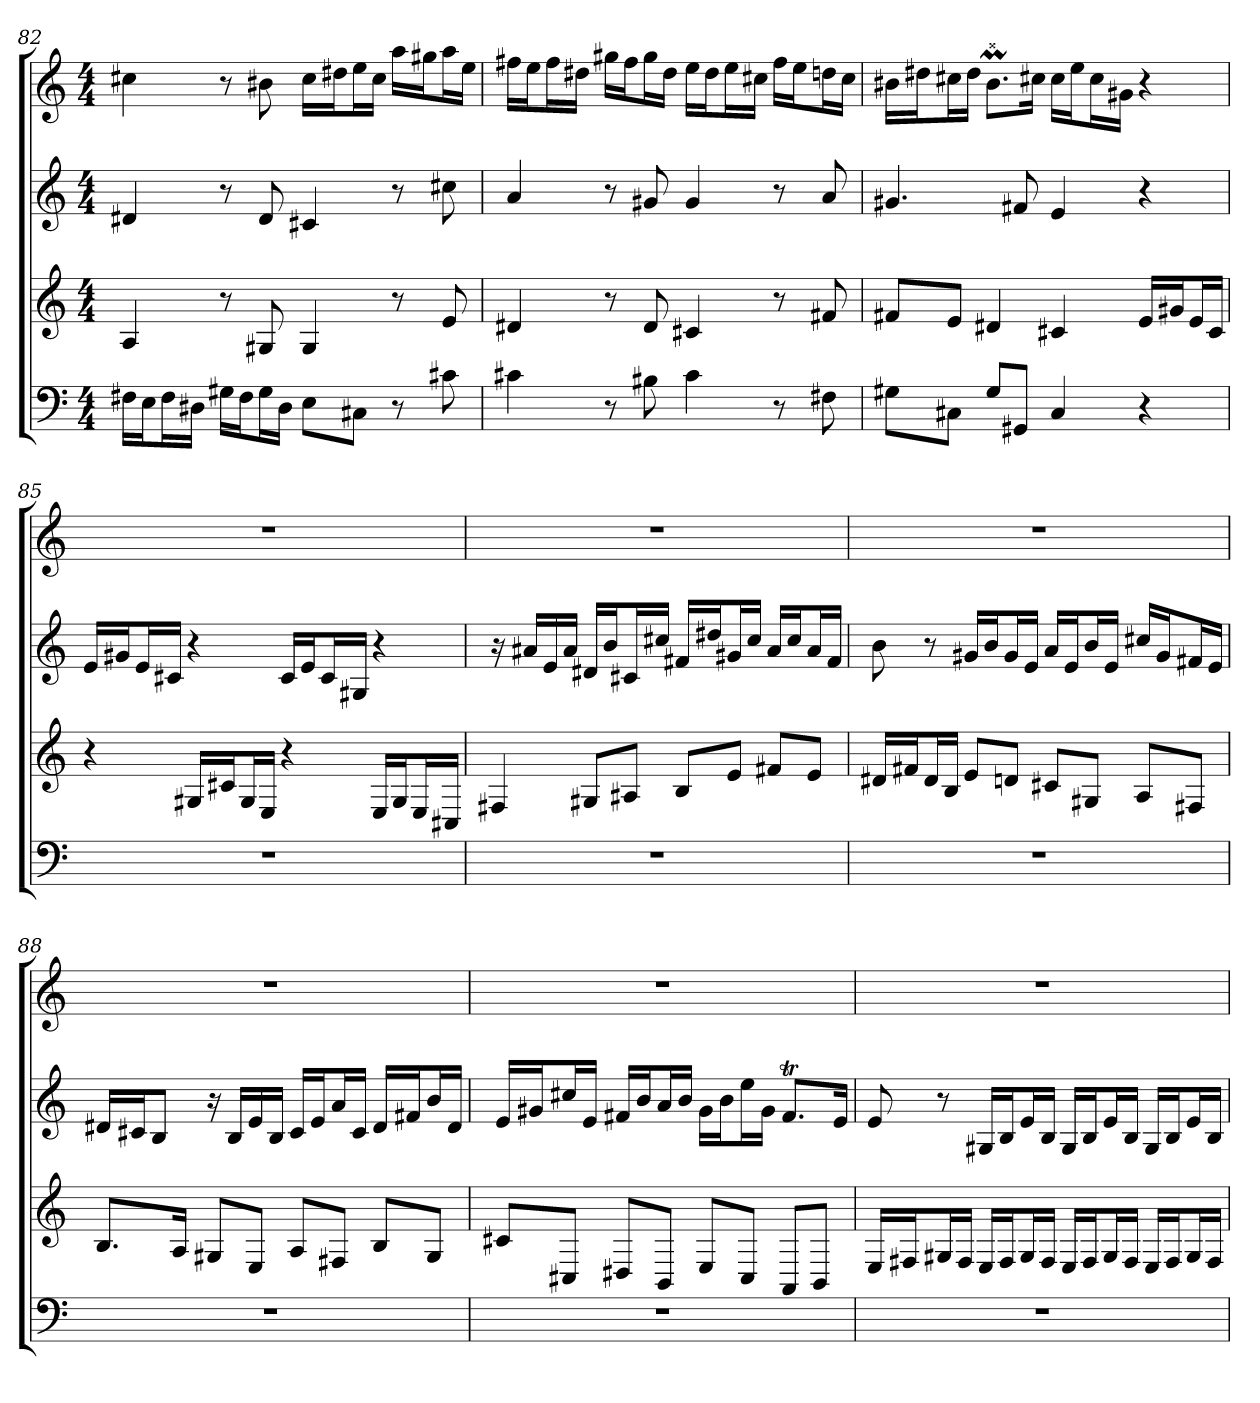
**kern	**kern	**kern	**kern
*part4	*part3	*part2	*part1
*staff4	*staff3	*staff2	*staff1
*M4/4	*M4/4	*M4/4	*M4/4
=82	=82	=82	=82
16F#XLL	4A	4d#X	4cc#X
16EJ	.	.	.
16F#L	.	.	.
16D#XJJ	.	.	.
16G#XLL	8r	8r	8r
16F#J	.	.	.
16G#L	8G#X	8d#	8b#X
16D#JJ	.	.	.
8EL	4G#	4c#X	16cc#LL
.	.	.	16dd#XJ
8C#XJ	.	.	16eeL
.	.	.	16cc#JJ
8r	8r	8r	16aaLL
.	.	.	16gg#XJ
8c#X	8e	8cc#X	16aaL
.	.	.	16eeJJ
=83	=83	=83	=83
4c#X	4d#X	4a	16ff#XLL
.	.	.	16eeJ
.	.	.	16ff#L
.	.	.	16dd#XJJ
8r	8r	8r	16gg#XLL
.	.	.	16ff#J
8B#X	8d#	8g#X	16gg#L
.	.	.	16dd#JJ
4c#	4c#X	4g#	16eeLL
.	.	.	16dd#J
.	.	.	16eeL
.	.	.	16cc#XJJ
8r	8r	8r	16ff#LL
.	.	.	16eeJ
8F#X	8f#X	8a	16ddnL
.	.	.	16cc#JJ
=84	=84	=84	=84
8G#XL	8f#XL	4.g#X	16b#XLL
.	.	.	16dd#XJ
8C#XJ	8eJ	.	16cc#XL
.	.	.	16dd#JJ
!	!	!	!LO:MOR:acc=##
8G#L	4d#X	.	8.b#ML
8GG#XJ	.	8f#X	.
.	.	.	16cc#XJk
4C#	4c#X	4e	16cc#LL
.	.	.	16eeJ
.	.	.	16cc#L
.	.	.	16g#XJJ
4r	16eLL	4r	4r
.	16g#XJ	.	.
.	16eL	.	.
.	16c#JJ	.	.
=85	=85	=85	=85
1r	4r	16eLL	1r
.	.	16g#XJ	.
.	.	16eL	.
.	.	16c#XJJ	.
.	16G#XLL	4r	.
.	16c#XJ	.	.
.	16G#L	.	.
.	16EJJ	.	.
.	4r	16c#LL	.
.	.	16eJ	.
.	.	16c#L	.
.	.	16G#XJJ	.
.	16ELL	4r	.
.	16G#J	.	.
.	16EL	.	.
.	16C#XJJ	.	.
=86	=86	=86	=86
1r	4F#X	16r	1r
.	.	16a#XLL	.
.	.	16e	.
.	.	16a#JJ	.
.	8G#XL	16d#XLL	.
.	.	16bJ	.
.	8A#XJ	16c#XL	.
.	.	16cc#XJJ	.
.	8BL	16f#XLL	.
.	.	16dd#XJ	.
.	8eJ	16g#XL	.
.	.	16cc#JJ	.
.	8f#XL	16a#LL	.
.	.	16cc#J	.
.	8eJ	16a#L	.
.	.	16f#JJ	.
=87	=87	=87	=87
1r	16d#XLL	8b	1r
.	16f#XJ	.	.
.	16d#L	8r	.
.	16BJJ	.	.
.	8eL	16g#XLL	.
.	.	16bJ	.
.	8dnJ	16g#L	.
.	.	16eJJ	.
.	8c#XL	16aLL	.
.	.	16eJ	.
.	8G#XJ	16bL	.
.	.	16eJJ	.
.	8AL	16cc#XLL	.
.	.	16g#J	.
.	8F#XJ	16f#XL	.
.	.	16eJJ	.
=88	=88	=88	=88
1r	8.BL	16d#XLL	1r
.	.	16c#XJ	.
.	.	8BJ	.
.	16AJk	.	.
.	8G#XL	16r	.
.	.	16BLL	.
.	8EJ	16e	.
.	.	16BJJ	.
.	8AL	16c#LL	.
.	.	16eJ	.
.	8F#XJ	16aL	.
.	.	16c#JJ	.
.	8BL	16d#LL	.
.	.	16f#XJ	.
.	8G#J	16bL	.
.	.	16d#JJ	.
=89	=89	=89	=89
1r	8c#XL	16eLL	1r
.	.	16g#XJ	.
.	8C#XJ	16cc#XL	.
.	.	16eJJ	.
.	8D#XL	16f#XLL	.
.	.	16bJ	.
.	8BBJ	16aL	.
.	.	16bJJ	.
.	8EL	16g#LL	.
.	.	16bJ	.
.	8C#J	16eeL	.
.	.	16g#JJ	.
.	8AAL	8.f#TL	.
.	8BBJ	.	.
.	.	16eJk	.
=90	=90	=90	=90
1r	16ELL	8e	1r
.	16F#XJ	.	.
.	16G#XL	8r	.
.	16F#JJ	.	.
.	16ELL	16G#XLL	.
.	16F#J	16BJ	.
.	16G#L	16eL	.
.	16F#JJ	16BJJ	.
.	16ELL	16G#LL	.
.	16F#J	16BJ	.
.	16G#L	16eL	.
.	16F#JJ	16BJJ	.
.	16ELL	16G#LL	.
.	16F#J	16BJ	.
.	16G#L	16eL	.
.	16F#JJ	16BJJ	.
=	=	=	=
*-	*-	*-	*-
